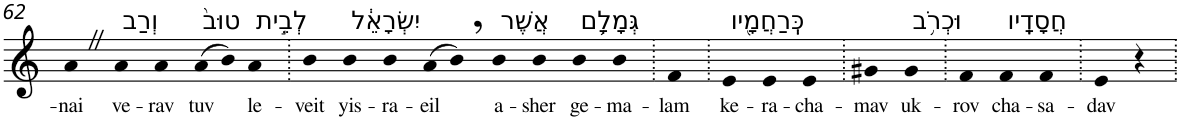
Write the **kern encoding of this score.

**kern	**text
*part1	*part1
*staff1	*staff1
*I"Piano	*
*I'Pno	*
!!LO:PB:g=z
*clefG2	*
*k[]	*
=62	=62
!	!LO:LY:b
4aZ	-nai
!LO:TX:a:t=וְרַב	!
!	!LO:LY:b
4a	ve-
!	!LO:LY:b
4a	-rav
!LO:TX:a:t=טוּב֙	!
!	!LO:LY:b
(8a	tuv
8b)	.
!LO:TX:a:t=לְבֵ֣ית	!
!	!LO:LY:b
4a	le-
=63.	=63.
!	!LO:LY:b
4b	-veit
!LO:TX:a:t=יִשְׂרָאֵ֔ל	!
!	!LO:LY:b
4b	yis-
!	!LO:LY:b
4b	-ra-
!	!LO:LY:b
(8a	-eil
8b,)	.
!LO:TX:a:t=אֲשֶׁר	!
!	!LO:LY:b
4b	a-
!	!LO:LY:b
4b	-sher
!LO:TX:a:t=גְּמָלָ֥ם	!
!	!LO:LY:b
4b	ge-
!	!LO:LY:b
4b	-ma-
=64.	=64.
!	!LO:LY:b
4f	-lam
=65.	=65.
!LO:TX:a:t=כְּֽרַחֲמָ֖יו	!
!	!LO:LY:b
4e	ke-
!	!LO:LY:b
4e	-ra-
!	!LO:LY:b
4e	-cha-
=66.	=66.
!	!LO:LY:b
4g#X	-mav
!LO:TX:a:t=וּכְרֹ֥ב	!
!	!LO:LY:b
4g#	uk-
=67.	=67.
!	!LO:LY:b
4f	-rov
!LO:TX:a:t=חֲסָדָֽיו	!
!	!LO:LY:b
4f	cha-
!	!LO:LY:b
4f	-sa-
=68.	=68.
!	!LO:LY:b
4e	-dav
4r	.
=.	=.
*-	*-
